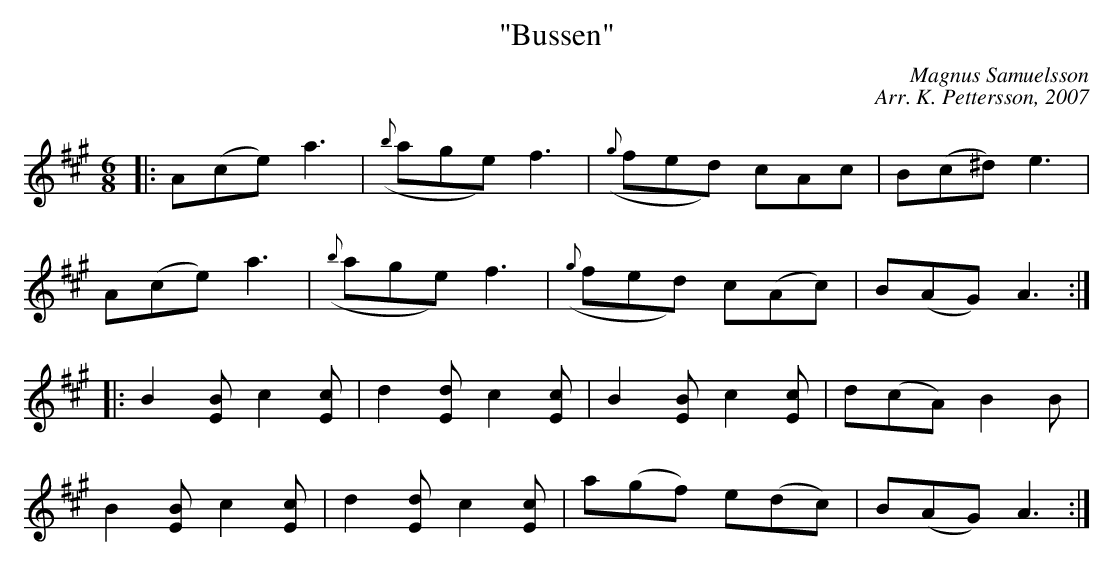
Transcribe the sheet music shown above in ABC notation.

X:1
T: "Bussen"
C: Magnus Samuelsson
C: Arr. K. Pettersson, 2007
M: 6/8
L: 1/8
K: A
V:1
|: A(ce) a3 | ({b}age) f3 | ({g}fed) cAc | B(c^d) e3 |
A(ce) a3 | ({b}age) f3 | ({g}fed) c(Ac) | B(AG) A3:|
|: B2[BE] c2[cE] | d2[dE] c2[cE] | B2[BE] c2[cE] | d(cA) B2B |
B2[BE] c2[cE] | d2[dE] c2[cE] | a(gf) e(dc) | B(AG) A3 :|
